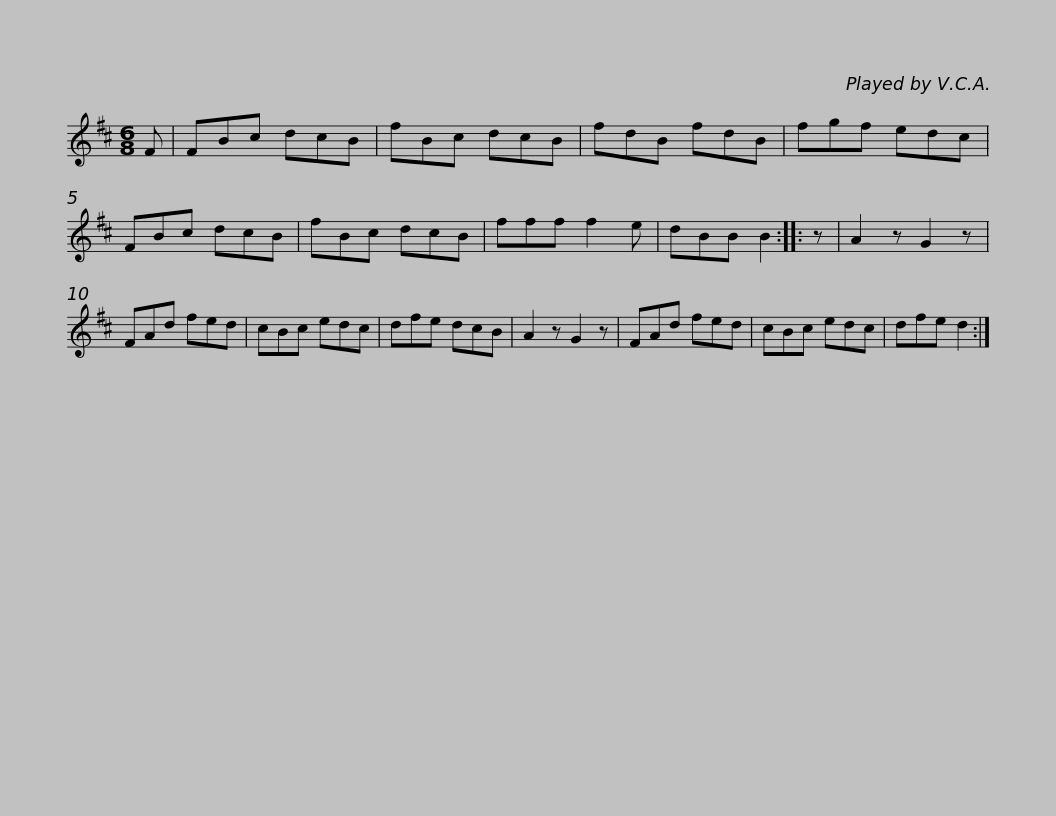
X:1
L:1/8
M:6/8
I:linebreak $
K:none
V:1 treble transpose="8 "
V:1
[K:Bmin] F | FBc dcB | fBc dcB | fdB fdB | fgf edc | %5
 FBc dcB | fBc dcB | fff f2 e |$ dBB B2 :: z | %10
 A2 z G2 z | FAd fed | cBc edc | dfe dcB | A2 z G2 z | %15
 FAd fed | cBc edc |$ dfe d2 :| %18
